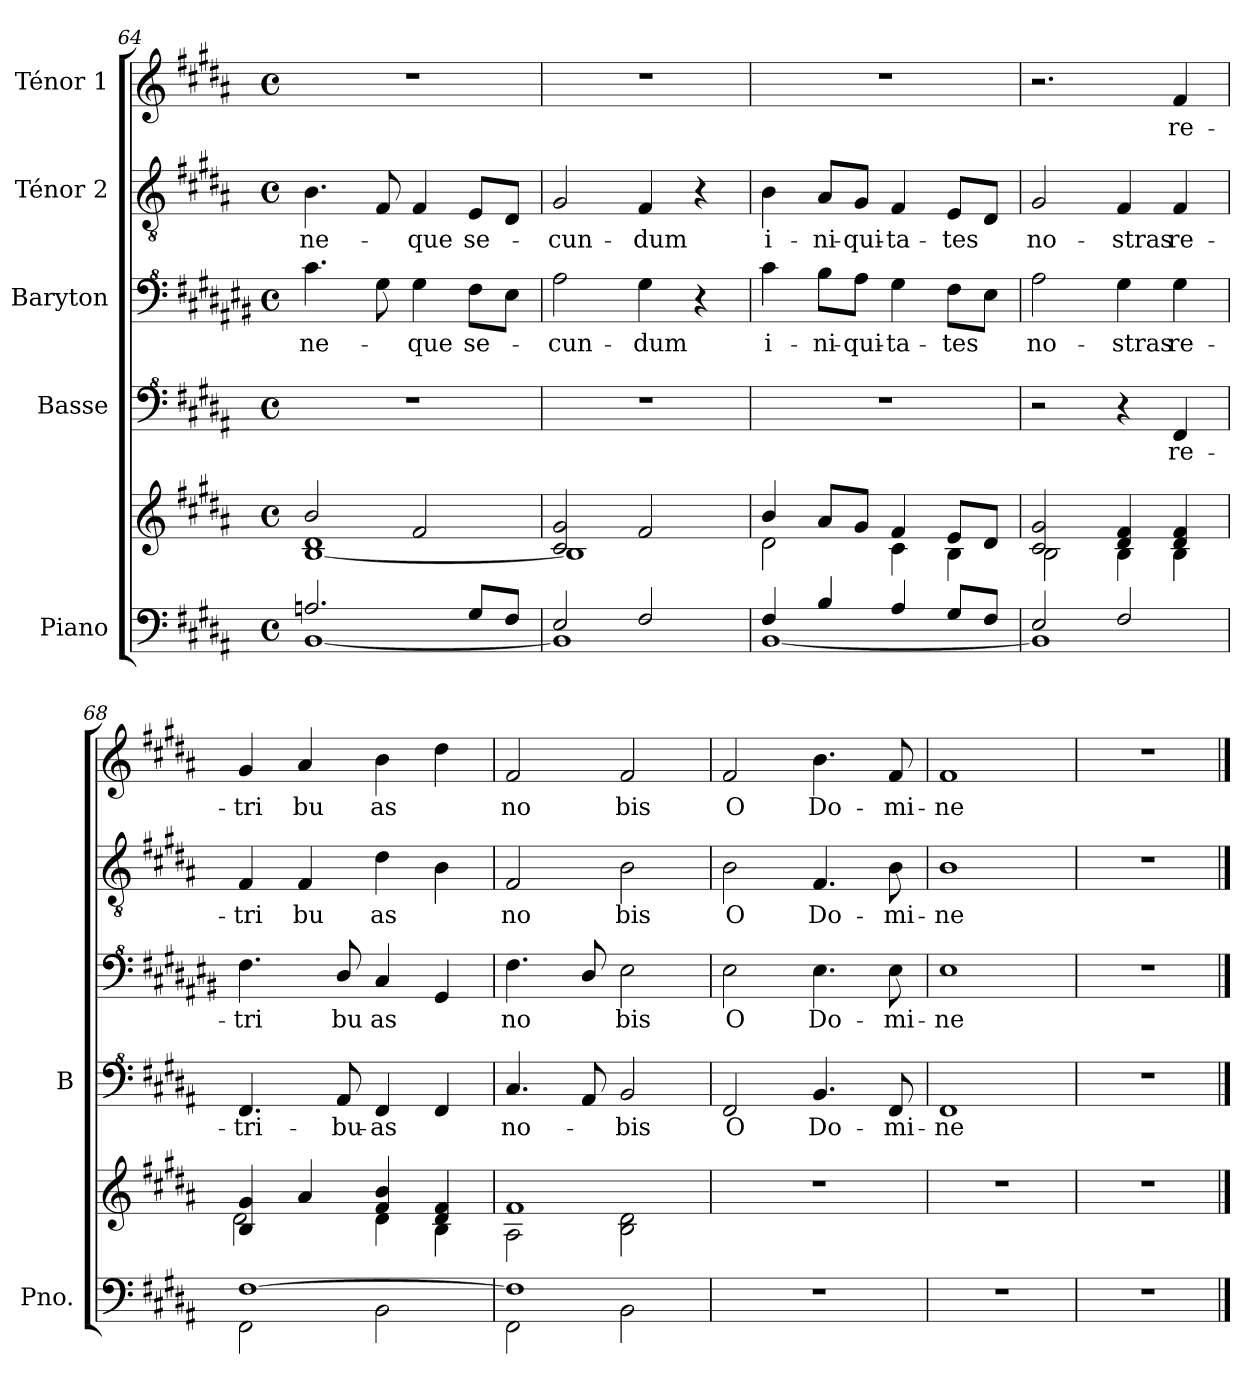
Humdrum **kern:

**kern	**kern	**kern	**text	**kern	**text	**kern	**text	**kern	**text
*part5	*part5	*part4	*part4	*part3	*part3	*part2	*part2	*part1	*part1
*staff6	*staff5	*staff4	*staff4	*staff3	*staff3	*staff2	*staff2	*staff1	*staff1
*I"Piano	*	*I"Basse	*	*I"Baryton	*	*I"Ténor 2	*	*I"Ténor 1	*
*I'Pno.	*	*I'B	*	*	*	*	*	*	*
*clefF4	*clefG2	*clefF^4	*	*clefF^4	*	*clefGv2	*	*clefG2	*
*	*	*	*	*ITrd1c2	*	*	*	*	*
*k[f#c#g#d#a#]	*k[f#c#g#d#a#]	*k[f#c#g#d#a#]	*	*k[f#c#g#d#a#]	*	*k[f#c#g#d#a#]	*	*k[f#c#g#d#a#]	*
*B:	*B:	*B:	*	*B:	*	*B:	*	*B:	*
*M4/4	*M4/4	*M4/4	*	*M4/4	*	*M4/4	*	*M4/4	*
*met(c)	*met(c)	*met(c)	*	*met(c)	*	*met(c)	*	*met(c)	*
=64	=64	=64	=64	=64	=64	=64	=64	=64	=64
*^	*^	*	*	*	*	*	*	*	*
!	!	!	!	!	!	!	!LO:LY:b	!	!LO:LY:b	!	!
2.An/	[1BB	2b/	[1B 1d#	1r	.	4.b\	ne-	4.B\	ne-	1r	.
.	.	.	.	.	.	8f#\	.	8F#/	.	.	.
!	!	!	!	!	!	!	!LO:LY:b	!	!LO:LY:b	!	!
.	.	2f#/	.	.	.	4f#\	-que	4F#/	-que	.	.
!	!	!	!	!	!	!	!LO:LY:b	!	!LO:LY:b	!	!
8G#/L	.	.	.	.	.	8e\L	se-	8E/L	se-	.	.
8F#/J	.	.	.	.	.	8d#\J	.	8D#/J	.	.	.
=65	=65	=65	=65	=65	=65	=65	=65	=65	=65	=65	=65
!	!	!	!	!	!	!	!LO:LY:b	!	!LO:LY:b	!	!
2E/	1BB]	2c#/ 2g#/	1B]	1r	.	2g#\	-cun-	2G#/	-cun-	1r	.
!	!	!	!	!	!	!	!LO:LY:b	!	!LO:LY:b	!	!
2F#/	.	2f#/	.	.	.	4f#\	-dum	4F#/	-dum	.	.
.	.	.	.	.	.	4r	.	4r	.	.	.
=66	=66	=66	=66	=66	=66	=66	=66	=66	=66	=66	=66
!	!	!	!	!	!	!	!LO:LY:b	!	!LO:LY:b	!	!
4F#/	[1BB	4b/	2d#\	1r	.	4b\	i-	4B\	i-	1r	.
!	!	!	!	!	!	!	!LO:LY:b	!	!LO:LY:b	!	!
4B/	.	8a#/L	.	.	.	8a#\L	-ni-	8A#/L	-ni-	.	.
!	!	!	!	!	!	!	!LO:LY:b	!	!LO:LY:b	!	!
.	.	8g#/J	.	.	.	8g#\J	-qui-	8G#/J	-qui-	.	.
!	!	!	!	!	!	!	!LO:LY:b	!	!LO:LY:b	!	!
4A#/	.	4f#/	4c#\	.	.	4f#\	-ta-	4F#/	-ta-	.	.
!	!	!	!	!	!	!	!LO:LY:b	!	!LO:LY:b	!	!
8G#/L	.	8e/L	4B\	.	.	8e\L	-tes	8E/L	-tes	.	.
8F#/J	.	8d#/J	.	.	.	8d#\J	.	8D#/J	.	.	.
=67	=67	=67	=67	=67	=67	=67	=67	=67	=67	=67	=67
!	!	!	!	!	!	!	!LO:LY:b	!	!LO:LY:b	!	!
2E/	1BB]	2c#/ 2g#/	2B\	2r	.	2g#\	no-	2G#/	no-	2.r	.
!	!	!	!	!	!	!	!LO:LY:b	!	!LO:LY:b	!	!
2F#/	.	4d#/ 4f#/	4B\	4r	.	4f#\	-stras	4F#/	-stras	.	.
!	!	!	!	!	!LO:LY:b	!	!LO:LY:b	!	!LO:LY:b	!	!LO:LY:b
.	.	4d#/ 4f#/	4B\	4F#/	re-	4f#\	re-	4F#/	re-	4f#/	re-
!!LO:PB:g=z
=68	=68	=68	=68	=68	=68	=68	=68	=68	=68	=68	=68
!	!	!	!	!	!LO:LY:b	!	!LO:LY:b	!	!LO:LY:b	!	!LO:LY:b
[1F#	2FF#\	4B/ 4g#/	2d#\	4.F#/	-tri-	4.e\	-tri	4F#/	-tri	4g#/	-tri
!	!	!	!	!	!	!	!	!	!LO:LY:b	!	!LO:LY:b
.	.	4a#/	.	.	.	.	.	4F#/	bu	4a#/	bu
!	!	!	!	!	!LO:LY:b	!	!LO:LY:b	!	!	!	!
.	.	.	.	8A#/	-bu-	8c#/	bu	.	.	.	.
!	!	!	!	!	!LO:LY:b	!	!LO:LY:b	!	!LO:LY:b	!	!LO:LY:b
.	2BB\	4f#/ 4b/	4d#\	4F#/	-as	4B/	as	4d#\	as	4b\	as
.	.	4d#/ 4f#/	4B\	4F#/	.	4F#/	.	4B\	.	4dd#\	.
=69	=69	=69	=69	=69	=69	=69	=69	=69	=69	=69	=69
!	!	!	!	!	!LO:LY:b	!	!LO:LY:b	!	!LO:LY:b	!	!LO:LY:b
1F#]	2FF#\	1f#	2A#\	4.c#/	no-	4.e\	no	2F#/	no	2f#/	no
.	.	.	.	8A#/	.	8c#/	.	.	.	.	.
!	!	!	!	!	!LO:LY:b	!	!LO:LY:b	!	!LO:LY:b	!	!LO:LY:b
.	2BB\	.	2B\ 2d#\	2B/	-bis	2d#\	bis	2B\	bis	2f#/	bis
=70	=70	=70	=70	=70	=70	=70	=70	=70	=70	=70	=70
!	!	!	!	!	!LO:LY:b	!	!LO:LY:b	!	!LO:LY:b	!	!LO:LY:b
*v	*v	*	*	*	*	*	*	*	*	*	*
*	*v	*v	*	*	*	*	*	*	*	*
1r	1r	2F#/	O	2d#\	O	2B\	O	2f#/	O
!	!	!	!LO:LY:b	!	!LO:LY:b	!	!LO:LY:b	!	!LO:LY:b
.	.	4.B/	Do-	4.d#\	Do-	4.F#/	Do-	4.b\	Do-
!	!	!	!LO:LY:b	!	!LO:LY:b	!	!LO:LY:b	!	!LO:LY:b
.	.	8F#/	-mi-	8d#\	-mi-	8B\	-mi-	8f#/	-mi-
=71	=71	=71	=71	=71	=71	=71	=71	=71	=71
!	!	!	!LO:LY:b	!	!LO:LY:b	!	!LO:LY:b	!	!LO:LY:b
1r	1r	1F#	-ne	1d#	-ne	1B	-ne	1f#	-ne
=72	=72	=72	=72	=72	=72	=72	=72	=72	=72
1r	1r	1r	.	1r	.	1r	.	1r	.
==	==	==	==	==	==	==	==	==	==
*-	*-	*-	*-	*-	*-	*-	*-	*-	*-
